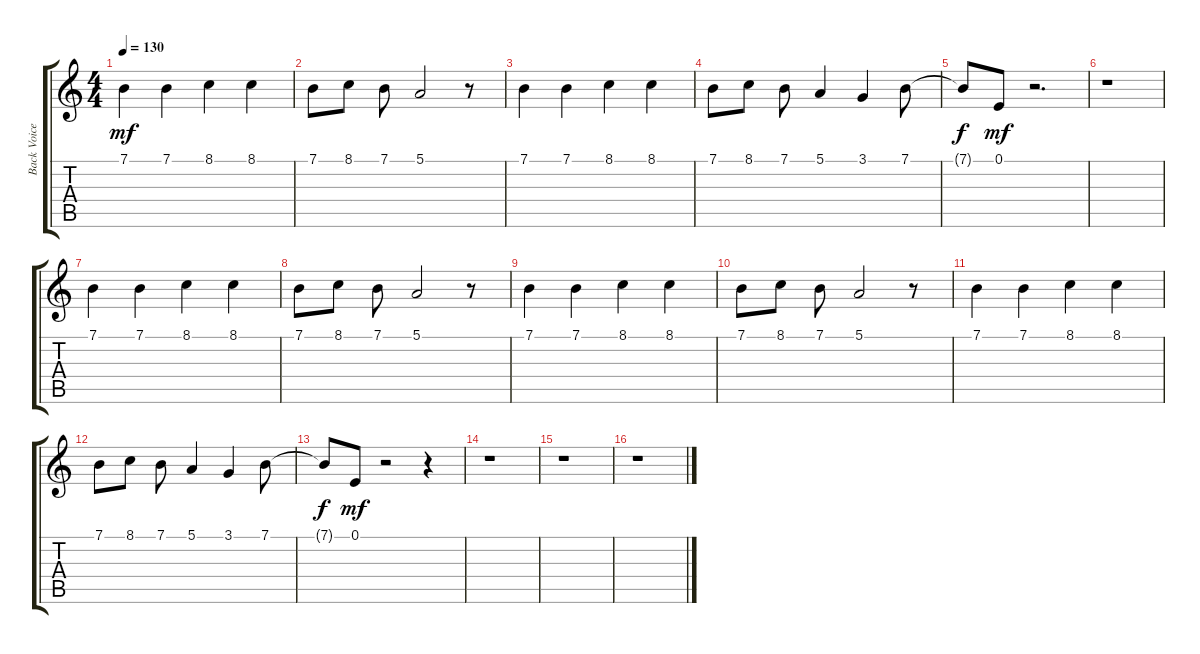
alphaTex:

\track ("Back Voice2" "Back Voice") {instrument panflute}
\staff {score tabs}
\tuning (E4 B3 G3 D3 A2 E2) {hide}
\ts (4 4)
\tempo 130
\clef g2
\ks c
7.1.4{dy mf} 7.1.4 8.1.4 8.1.4 |
7.1.8 8.1.8 7.1.8 5.1.2 r.8 |
7.1.4 7.1.4 8.1.4 8.1.4 |
7.1.8 8.1.8 7.1.8 5.1.4 3.1.4 7.1.8 |
7.1{t}.8{dy f} 0.1.8{dy mf} r.2{d} |
r.1 |
7.1.4 7.1.4 8.1.4 8.1.4 |
7.1.8 8.1.8 7.1.8 5.1.2 r.8 |
7.1.4 7.1.4 8.1.4 8.1.4 |
7.1.8 8.1.8 7.1.8 5.1.2 r.8 |
7.1.4 7.1.4 8.1.4 8.1.4 |
7.1.8 8.1.8 7.1.8 5.1.4 3.1.4 7.1.8 |
7.1{t}.8{dy f} 0.1.8{dy mf} r.2 r.4 |
r.1 |
r.1 |
r.1
